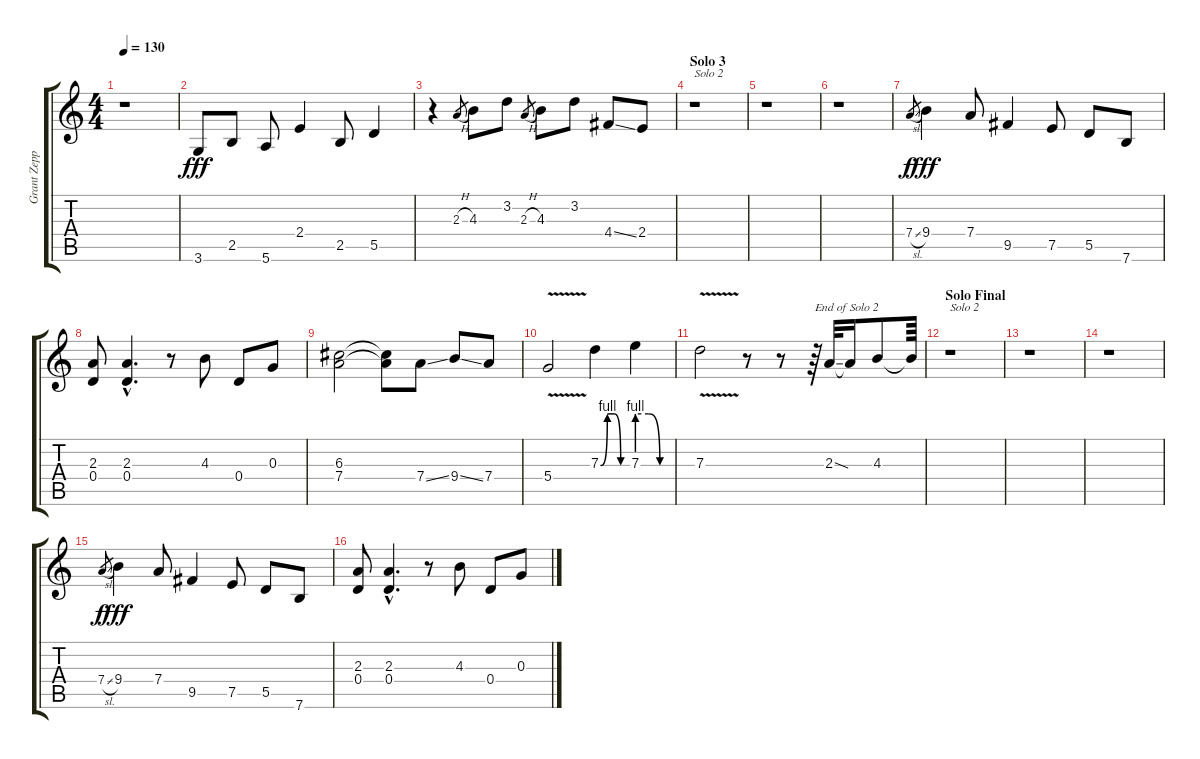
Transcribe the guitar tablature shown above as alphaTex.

\track ("Grant Zeppelin" "Grant Zepp") {instrument acousticguitarsteel}
\staff {score tabs}
\tuning (E4 B3 G3 D3 A2 E2) {hide}
\ts (4 4)
\tempo 130
\clef g2
\ks c
r.1{dy fff} |
3.6.8 2.5.8 5.6.8 2.4.4 2.5.8 5.5.4 |
r.4 2.3{h}.8{gr} 4.3.8 3.2.8 2.3{h}.8{gr} 4.3.8 3.2.8 4.4{ss}.8 2.4.8 |
\section ("" "Solo 3")
r.1{txt "Solo 2"} |
r.1 |
r.1 |
7.4{sl}.8{gr dy f} 9.4.4{dy fff} 7.4.8 9.5.4 7.5.8 5.5.8 7.6.8 |
(2.3 0.4).8 (2.3{hac} 0.4{hac}).4{d} r.8 4.3.8 0.4.8 0.3.8 |
(6.3 7.4).2 (6.3{t} 7.4{t}).8 7.4{ss}.8 9.4{ss}.8 7.4.8 |
5.4{v}.2 7.3{be (custom 0 0 15 4 30 4 45 0 60 0)}.4 7.3{be (custom 0 4 20 4 40 0 60 0)}.4 |
7.3{v}.2 r.8 r.8 r.64{txt "End of Solo 2"} 2.3{ss}.32 2.3{t}.16 4.3.8 4.3{t}.64 |
\section ("" "Solo Final")
r.1{txt "Solo 2"} |
r.1 |
r.1 |
7.4{sl}.8{gr dy f} 9.4.4{dy fff} 7.4.8 9.5.4 7.5.8 5.5.8 7.6.8 |
(2.3 0.4).8 (2.3{hac} 0.4{hac}).4{d} r.8 4.3.8 0.4.8 0.3.8
